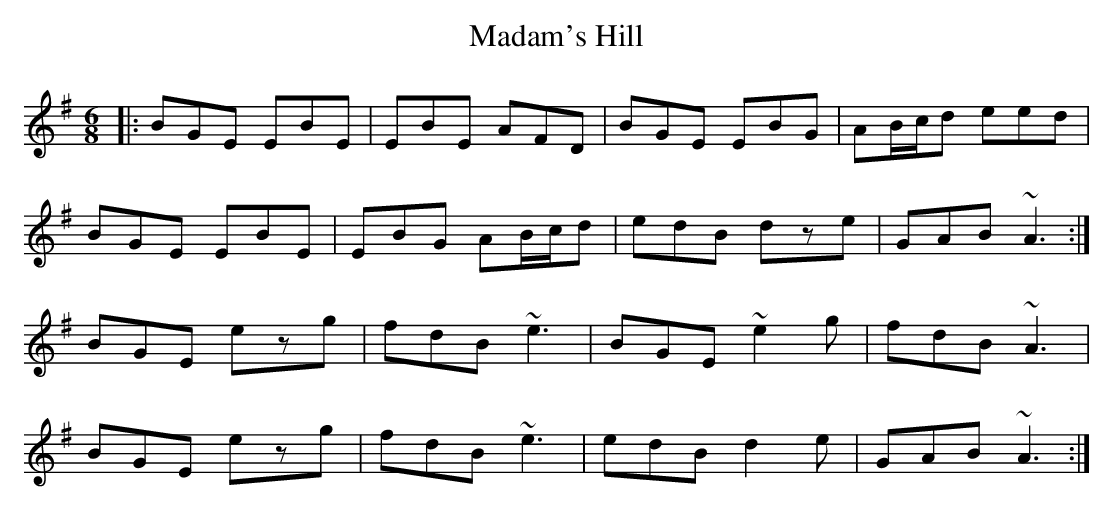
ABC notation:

X:1
T: Madam's Hill
M: 6/8
L: 1/8
K: Emin
|:BGE EBE|EBE AFD|BGE EBG|AB/c/d eed|
BGE EBE|EBG AB/c/d|edB dze|GAB ~A3:|
BGE ezg|fdB ~e3|BGE ~e2g|fdB ~A3|
BGE ezg|fdB ~e3|edB d2e|GAB ~A3:|
